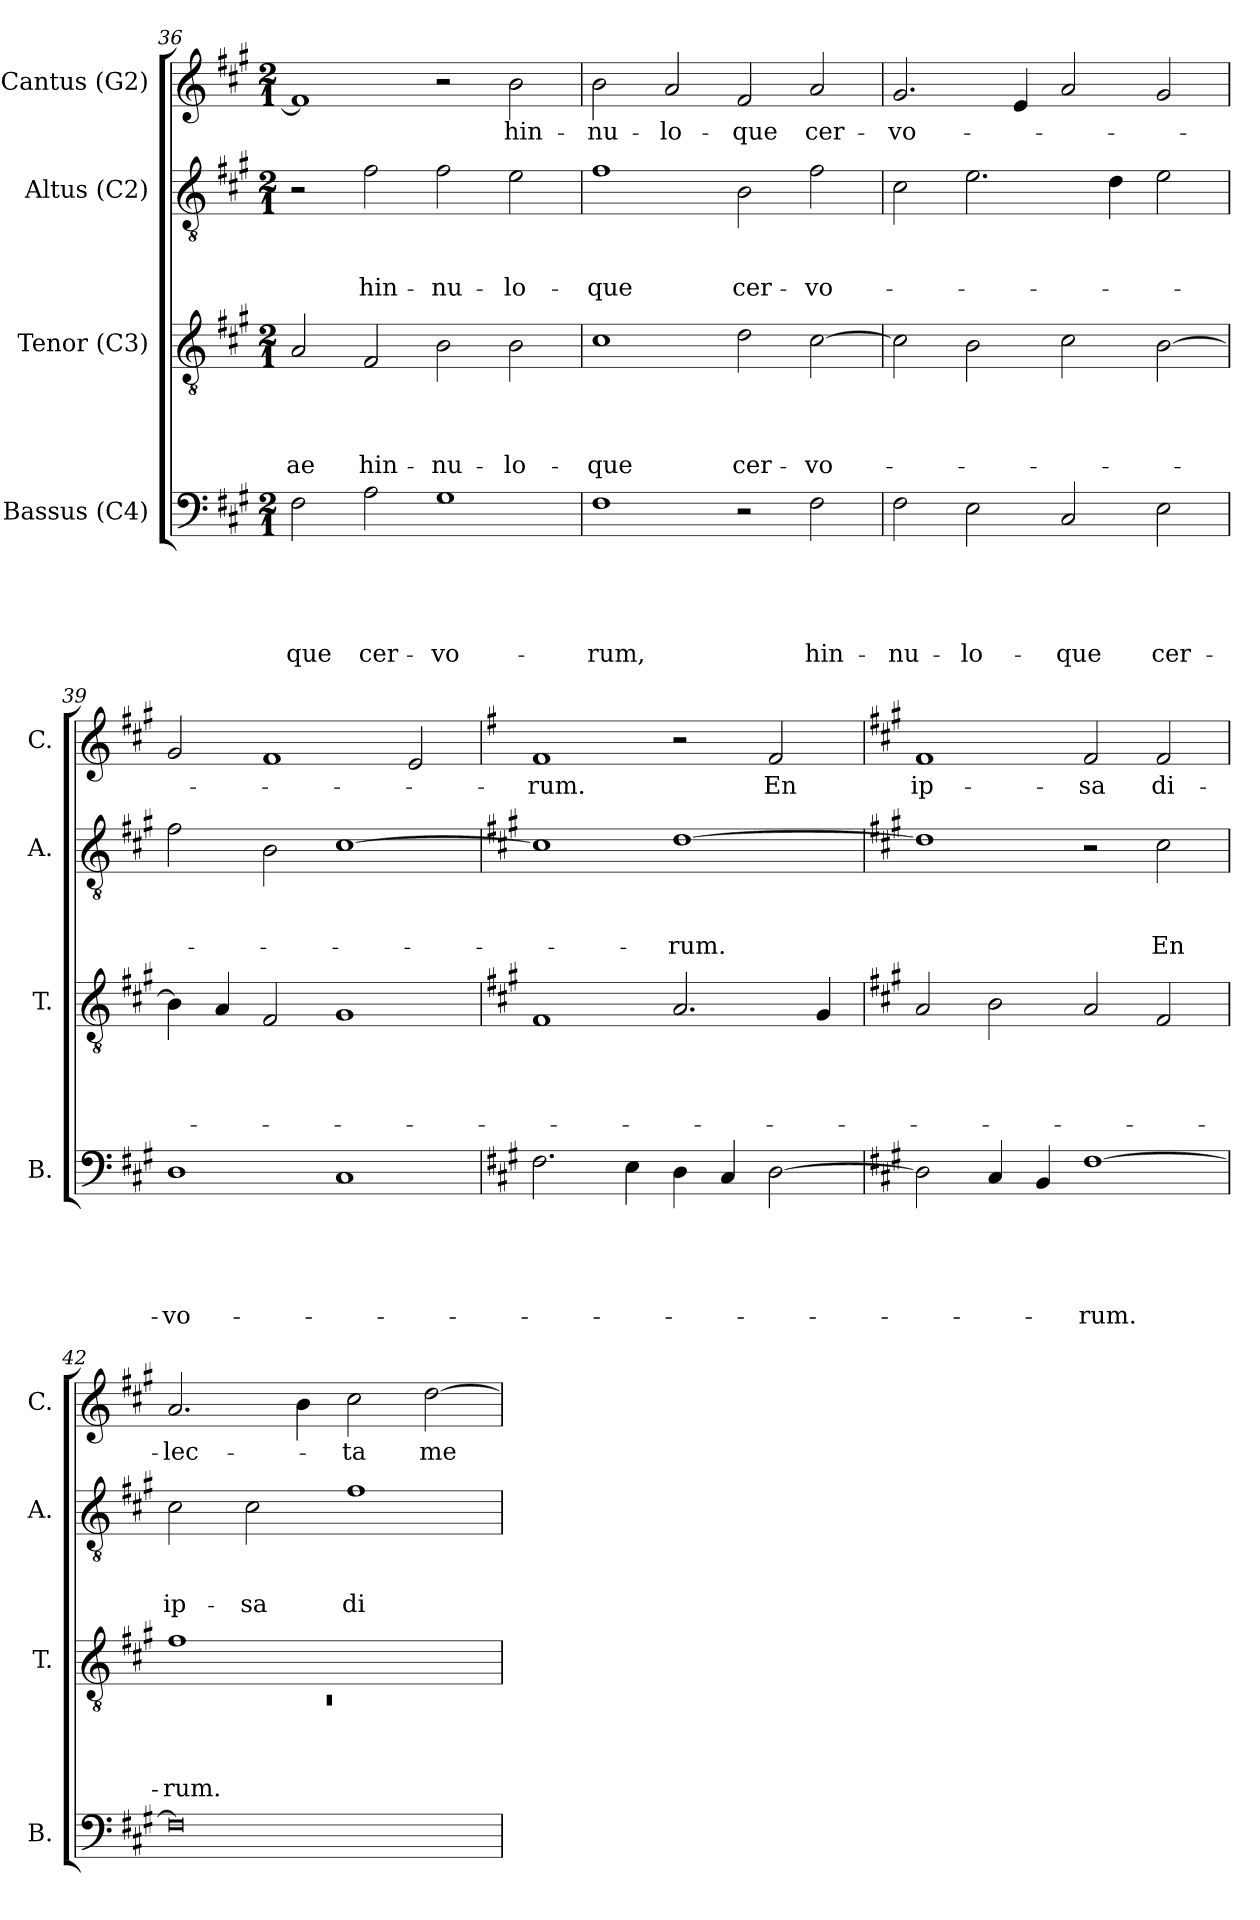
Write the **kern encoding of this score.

**kern	**text	**text	**text	**text	**text	**kern	**text	**text	**text	**text	**kern	**text	**text	**text	**kern	**text
*part4	*part4	*part4	*part4	*part4	*part4	*part3	*part3	*part3	*part3	*part3	*part2	*part2	*part2	*part2	*part1	*part1
*staff4	*staff4	*staff4	*staff4	*staff4	*staff4	*staff3	*staff3	*staff3	*staff3	*staff3	*staff2	*staff2	*staff2	*staff2	*staff1	*staff1
*I"Bassus (C4)	*	*	*	*	*	*I"Tenor (C3)	*	*	*	*	*I"Altus (C2)	*	*	*	*I"Cantus (G2)	*
*I'B.	*	*	*	*	*	*I'T.	*	*	*	*	*I'A.	*	*	*	*I'C.	*
!!LO:LB:g=z
*clefF4	*	*	*	*	*	*clefGv2	*	*	*	*	*clefGv2	*	*	*	*clefG2	*
*k[f#c#g#]	*	*	*	*	*	*k[f#c#g#]	*	*	*	*	*k[f#c#g#]	*	*	*	*k[f#c#g#]	*
*A:	*	*	*	*	*	*A:	*	*	*	*	*A:	*	*	*	*A:	*
*M2/1	*	*	*	*	*	*M2/1	*	*	*	*	*M2/1	*	*	*	*M2/1	*
=36	=36	=36	=36	=36	=36	=36	=36	=36	=36	=36	=36	=36	=36	=36	=36	=36
!	!	!	!	!	!LO:LY:b	!	!	!	!	!LO:LY:b	!	!	!	!	!	!
2F#\	.	.	.	.	-que	2A/	.	.	.	-ae	2r	.	.	.	1f#]	.
!	!	!	!	!	!LO:LY:b	!	!	!	!	!LO:LY:b	!	!	!	!LO:LY:b	!	!
2A\	.	.	.	.	cer-	2F#/	.	.	.	hin-	2f#\	.	.	hin-	.	.
!	!	!	!	!	!LO:LY:b	!	!	!	!	!LO:LY:b	!	!	!	!LO:LY:b	!	!
1G#	.	.	.	.	-vo-	2B\	.	.	.	-nu-	2f#\	.	.	-nu-	2r	.
!	!	!	!	!	!	!	!	!	!	!LO:LY:b	!	!	!	!LO:LY:b	!	!LO:LY:b
.	.	.	.	.	.	2B\	.	.	.	-lo-	2e\	.	.	-lo-	2b\	hin-
=37	=37	=37	=37	=37	=37	=37	=37	=37	=37	=37	=37	=37	=37	=37	=37	=37
!	!	!	!	!	!LO:LY:b	!	!	!	!	!LO:LY:b	!	!	!	!LO:LY:b	!	!LO:LY:b
1F#	.	.	.	.	-rum,	1c#	.	.	.	-que	1f#	.	.	-que	2b\	-nu-
!	!	!	!	!	!	!	!	!	!	!	!	!	!	!	!	!LO:LY:b
.	.	.	.	.	.	.	.	.	.	.	.	.	.	.	2a/	-lo-
!	!	!	!	!	!	!	!	!	!	!LO:LY:b	!	!	!	!LO:LY:b	!	!LO:LY:b
2r	.	.	.	.	.	2d\	.	.	.	cer-	2B\	.	.	cer-	2f#/	-que
!	!	!	!	!	!LO:LY:b	!	!	!	!	!LO:LY:b	!	!	!	!LO:LY:b	!	!LO:LY:b
2F#\	.	.	.	.	hin-	[>2c#\	.	.	.	-vo-	2f#\	.	.	-vo-	2a/	cer-
=38	=38	=38	=38	=38	=38	=38	=38	=38	=38	=38	=38	=38	=38	=38	=38	=38
!	!	!	!	!	!LO:LY:b	!	!	!	!	!	!	!	!	!	!	!LO:LY:b
2F#\	.	.	.	.	-nu-	2c#\]	.	.	.	.	2c#\	.	.	.	2.g#/	-vo-
!	!	!	!	!	!LO:LY:b	!	!	!	!	!	!	!	!	!	!	!
2E\	.	.	.	.	-lo-	2B\	.	.	.	.	2.e\	.	.	.	.	.
.	.	.	.	.	.	.	.	.	.	.	.	.	.	.	4e/	.
!	!	!	!	!	!LO:LY:b	!	!	!	!	!	!	!	!	!	!	!
2C#/	.	.	.	.	-que	2c#\	.	.	.	.	.	.	.	.	2a/	.
.	.	.	.	.	.	.	.	.	.	.	4d\	.	.	.	.	.
!	!	!	!	!	!LO:LY:b	!	!	!	!	!	!	!	!	!	!	!
2E\	.	.	.	.	cer-	[>2B\	.	.	.	.	2e\	.	.	.	2g#/	.
=39	=39	=39	=39	=39	=39	=39	=39	=39	=39	=39	=39	=39	=39	=39	=39	=39
!	!	!	!	!	!LO:LY:b	!	!	!	!	!	!	!	!	!	!	!
1D	.	.	.	.	-vo-	4B\]	.	.	.	.	2f#\	.	.	.	2g#/	.
.	.	.	.	.	.	4A/	.	.	.	.	.	.	.	.	.	.
.	.	.	.	.	.	2F#/	.	.	.	.	2B\	.	.	.	1f#	.
1C#	.	.	.	.	.	1G#	.	.	.	.	[>1c#	.	.	.	.	.
.	.	.	.	.	.	.	.	.	.	.	.	.	.	.	2e/	.
=40	=40	=40	=40	=40	=40	=40	=40	=40	=40	=40	=40	=40	=40	=40	=40	=40
*	*	*	*	*	*	*	*	*	*	*	*	*	*	*	*k[f#]	*
*	*	*	*	*	*	*	*	*	*	*	*	*	*	*	*G:	*
!	!	!	!	!	!	!	!	!	!	!	!	!	!	!	!	!LO:LY:b
2.F#\	.	.	.	.	.	1F#	.	.	.	.	1c#]	.	.	.	1f#	-rum.
4E\	.	.	.	.	.	.	.	.	.	.	.	.	.	.	.	.
!	!	!	!	!	!	!	!	!	!	!	!	!	!	!LO:LY:b	!	!
4D\	.	.	.	.	.	2.A/	.	.	.	.	[>1d	.	.	-rum.	2r	.
4C#/	.	.	.	.	.	.	.	.	.	.	.	.	.	.	.	.
!	!	!	!	!	!	!	!	!	!	!	!	!	!	!	!	!LO:LY:b
[>2D\	.	.	.	.	.	.	.	.	.	.	.	.	.	.	2f#/	En
.	.	.	.	.	.	4G#/	.	.	.	.	.	.	.	.	.	.
!!LO:PB:g=z
=41	=41	=41	=41	=41	=41	=41	=41	=41	=41	=41	=41	=41	=41	=41	=41	=41
*	*	*	*	*	*	*	*	*	*	*	*	*	*	*	*k[f#c#g#]	*
*	*	*	*	*	*	*	*	*	*	*	*	*	*	*	*A:	*
!	!	!	!	!	!	!	!	!	!	!	!	!	!	!	!	!LO:LY:b
2D\]	.	.	.	.	.	2A/	.	.	.	.	1d]	.	.	.	1f#	ip-
4C#/	.	.	.	.	.	2B\	.	.	.	.	.	.	.	.	.	.
4BB/	.	.	.	.	.	.	.	.	.	.	.	.	.	.	.	.
!	!	!	!	!	!LO:LY:b	!	!	!	!	!	!	!	!	!	!	!LO:LY:b
[>1F#	.	.	.	.	-rum.	2A/	.	.	.	.	2r	.	.	.	2f#/	-sa
!	!	!	!	!	!	!	!	!	!	!	!	!	!	!LO:LY:b	!	!LO:LY:b
.	.	.	.	.	.	2F#/	.	.	.	.	2c#\	.	.	En	2f#/	di-
=42	=42	=42	=42	=42	=42	=42	=42	=42	=42	=42	=42	=42	=42	=42	=42	=42
*	*	*	*	*	*	*^	*	*	*	*	*	*	*	*	*	*
!	!	!	!	!	!	!	!LO:N:vis=1	!	!	!	!LO:LY:b	!	!	!	!LO:LY:b	!	!LO:LY:b
0F#]	.	.	.	.	.	1f#	0rC	.	.	.	-rum.	2c#\	.	.	ip-	2.a/	-lec-
!	!	!	!	!	!	!	!	!	!	!	!	!	!	!	!LO:LY:b	!	!
.	.	.	.	.	.	.	.	.	.	.	.	2c#\	.	.	-sa	.	.
.	.	.	.	.	.	.	.	.	.	.	.	.	.	.	.	4b\	.
!	!	!	!	!	!	!	!	!	!	!	!	!	!	!	!LO:LY:b	!	!LO:LY:b
.	.	.	.	.	.	1ryy	.	.	.	.	.	1f#	.	.	di-	2cc#\	-ta
!	!	!	!	!	!	!	!	!	!	!	!	!	!	!	!	!	!LO:LY:b
.	.	.	.	.	.	.	.	.	.	.	.	.	.	.	.	[>2dd\	me-
*	*	*	*	*	*	*v	*v	*	*	*	*	*	*	*	*	*	*
=	=	=	=	=	=	=	=	=	=	=	=	=	=	=	=	=
*-	*-	*-	*-	*-	*-	*-	*-	*-	*-	*-	*-	*-	*-	*-	*-	*-
